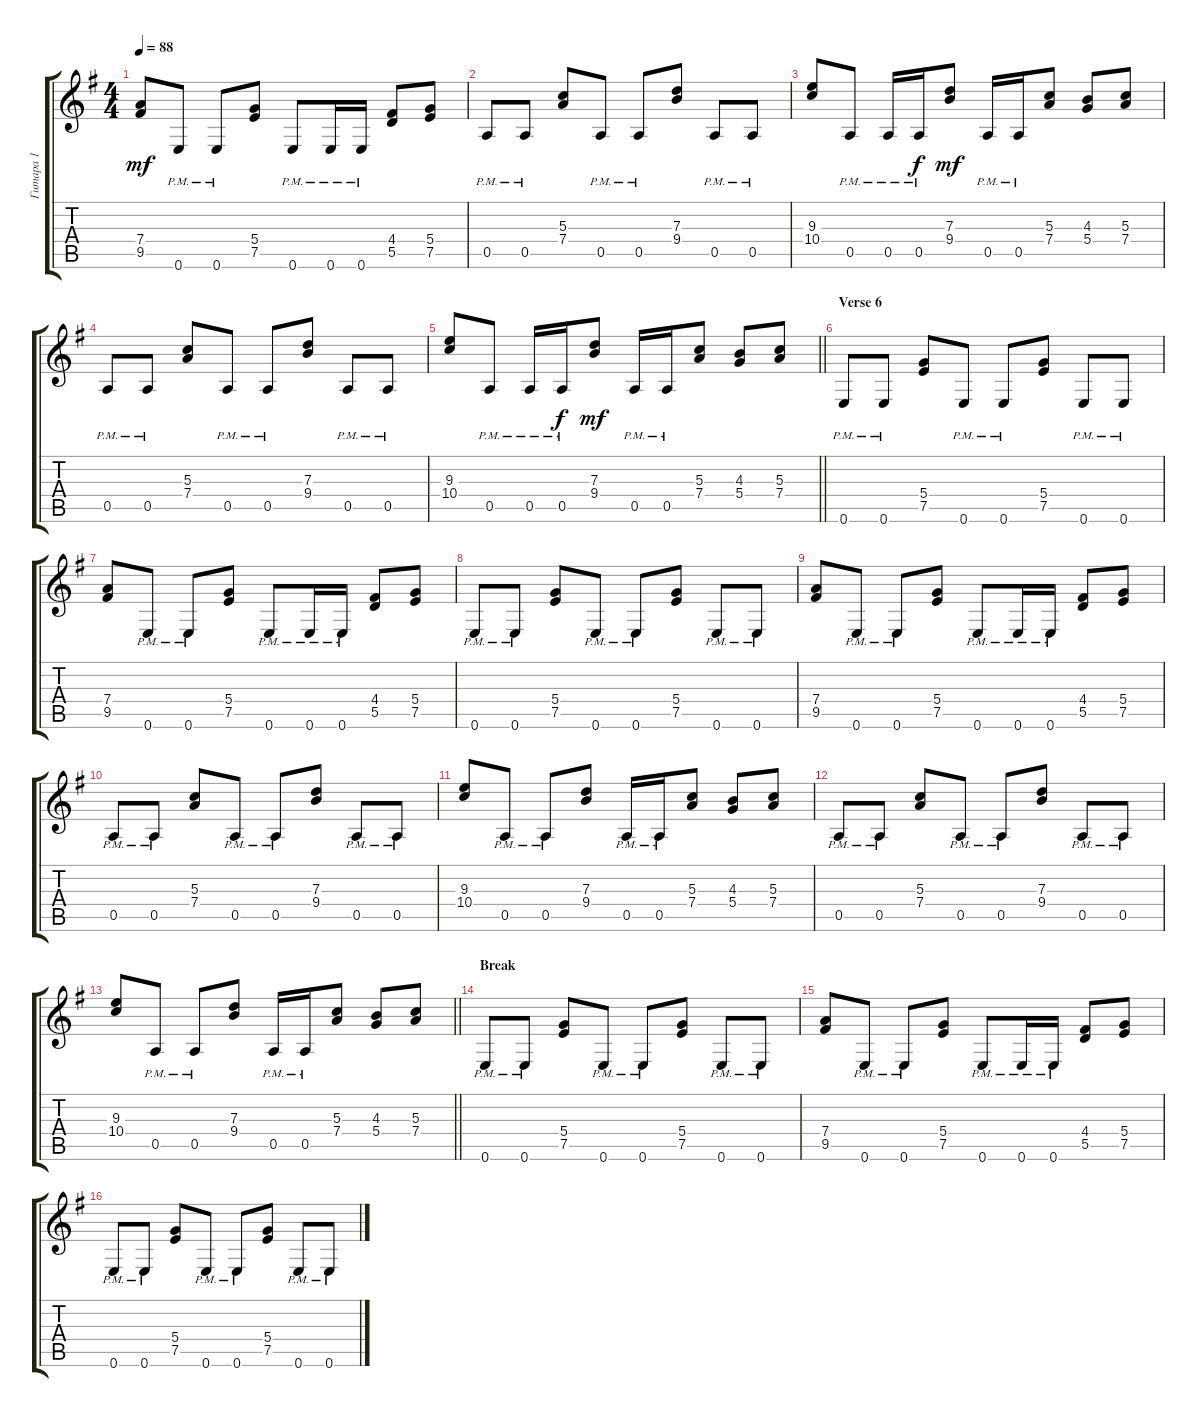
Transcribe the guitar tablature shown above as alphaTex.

\track ("Гитара 1" "Гитара 1") {instrument distortionguitar}
\staff {score tabs}
\tuning (E4 B3 G3 D3 A2 E2) {hide}
\ts (4 4)
\tempo 88
\clef g2
\ks eminor
(7.4 9.5).8{dy mf} 0.6{pm}.8 0.6{pm}.8 (5.4 7.5).8 0.6{pm}.8 0.6{pm}.16 0.6{pm}.16 (4.4 5.5).8 (5.4 7.5).8 |
0.5{pm}.8 0.5{pm}.8 (5.3 7.4).8 0.5{pm}.8 0.5{pm}.8 (7.3 9.4).8 0.5{pm}.8 0.5{pm}.8 |
(9.3 10.4).8 0.5{pm}.8 0.5{pm}.16 0.5{pm}.16{dy f} (7.3 9.4).8{dy mf} 0.5{pm}.16 0.5{pm}.16 (5.3 7.4).8 (4.3 5.4).8 (5.3 7.4).8 |
0.5{pm}.8 0.5{pm}.8 (5.3 7.4).8 0.5{pm}.8 0.5{pm}.8 (7.3 9.4).8 0.5{pm}.8 0.5{pm}.8 |
\barLineRight lightlight
(9.3 10.4).8 0.5{pm}.8 0.5{pm}.16 0.5{pm}.16{dy f} (7.3 9.4).8{dy mf} 0.5{pm}.16 0.5{pm}.16 (5.3 7.4).8 (4.3 5.4).8 (5.3 7.4).8 |
\section ("" "Verse 6")
0.6{pm}.8 0.6{pm}.8 (5.4 7.5).8 0.6{pm}.8 0.6{pm}.8 (5.4 7.5).8 0.6{pm}.8 0.6{pm}.8 |
(7.4 9.5).8 0.6{pm}.8 0.6{pm}.8 (5.4 7.5).8 0.6{pm}.8 0.6{pm}.16 0.6{pm}.16 (4.4 5.5).8 (5.4 7.5).8 |
0.6{pm}.8 0.6{pm}.8 (5.4 7.5).8 0.6{pm}.8 0.6{pm}.8 (5.4 7.5).8 0.6{pm}.8 0.6{pm}.8 |
(7.4 9.5).8 0.6{pm}.8 0.6{pm}.8 (5.4 7.5).8 0.6{pm}.8 0.6{pm}.16 0.6{pm}.16 (4.4 5.5).8 (5.4 7.5).8 |
0.5{pm}.8 0.5{pm}.8 (5.3 7.4).8 0.5{pm}.8 0.5{pm}.8 (7.3 9.4).8 0.5{pm}.8 0.5{pm}.8 |
(9.3 10.4).8 0.5{pm}.8 0.5{pm}.8 (7.3 9.4).8 0.5{pm}.16 0.5{pm}.16 (5.3 7.4).8 (4.3 5.4).8 (5.3 7.4).8 |
0.5{pm}.8 0.5{pm}.8 (5.3 7.4).8 0.5{pm}.8 0.5{pm}.8 (7.3 9.4).8 0.5{pm}.8 0.5{pm}.8 |
\barLineRight lightlight
(9.3 10.4).8 0.5{pm}.8 0.5{pm}.8 (7.3 9.4).8 0.5{pm}.16 0.5{pm}.16 (5.3 7.4).8 (4.3 5.4).8 (5.3 7.4).8 |
\section ("" "Break")
0.6{pm}.8 0.6{pm}.8 (5.4 7.5).8 0.6{pm}.8 0.6{pm}.8 (5.4 7.5).8 0.6{pm}.8 0.6{pm}.8 |
(7.4 9.5).8 0.6{pm}.8 0.6{pm}.8 (5.4 7.5).8 0.6{pm}.8 0.6{pm}.16 0.6{pm}.16 (4.4 5.5).8 (5.4 7.5).8 |
0.6{pm}.8 0.6{pm}.8 (5.4 7.5).8 0.6{pm}.8 0.6{pm}.8 (5.4 7.5).8 0.6{pm}.8 0.6{pm}.8
